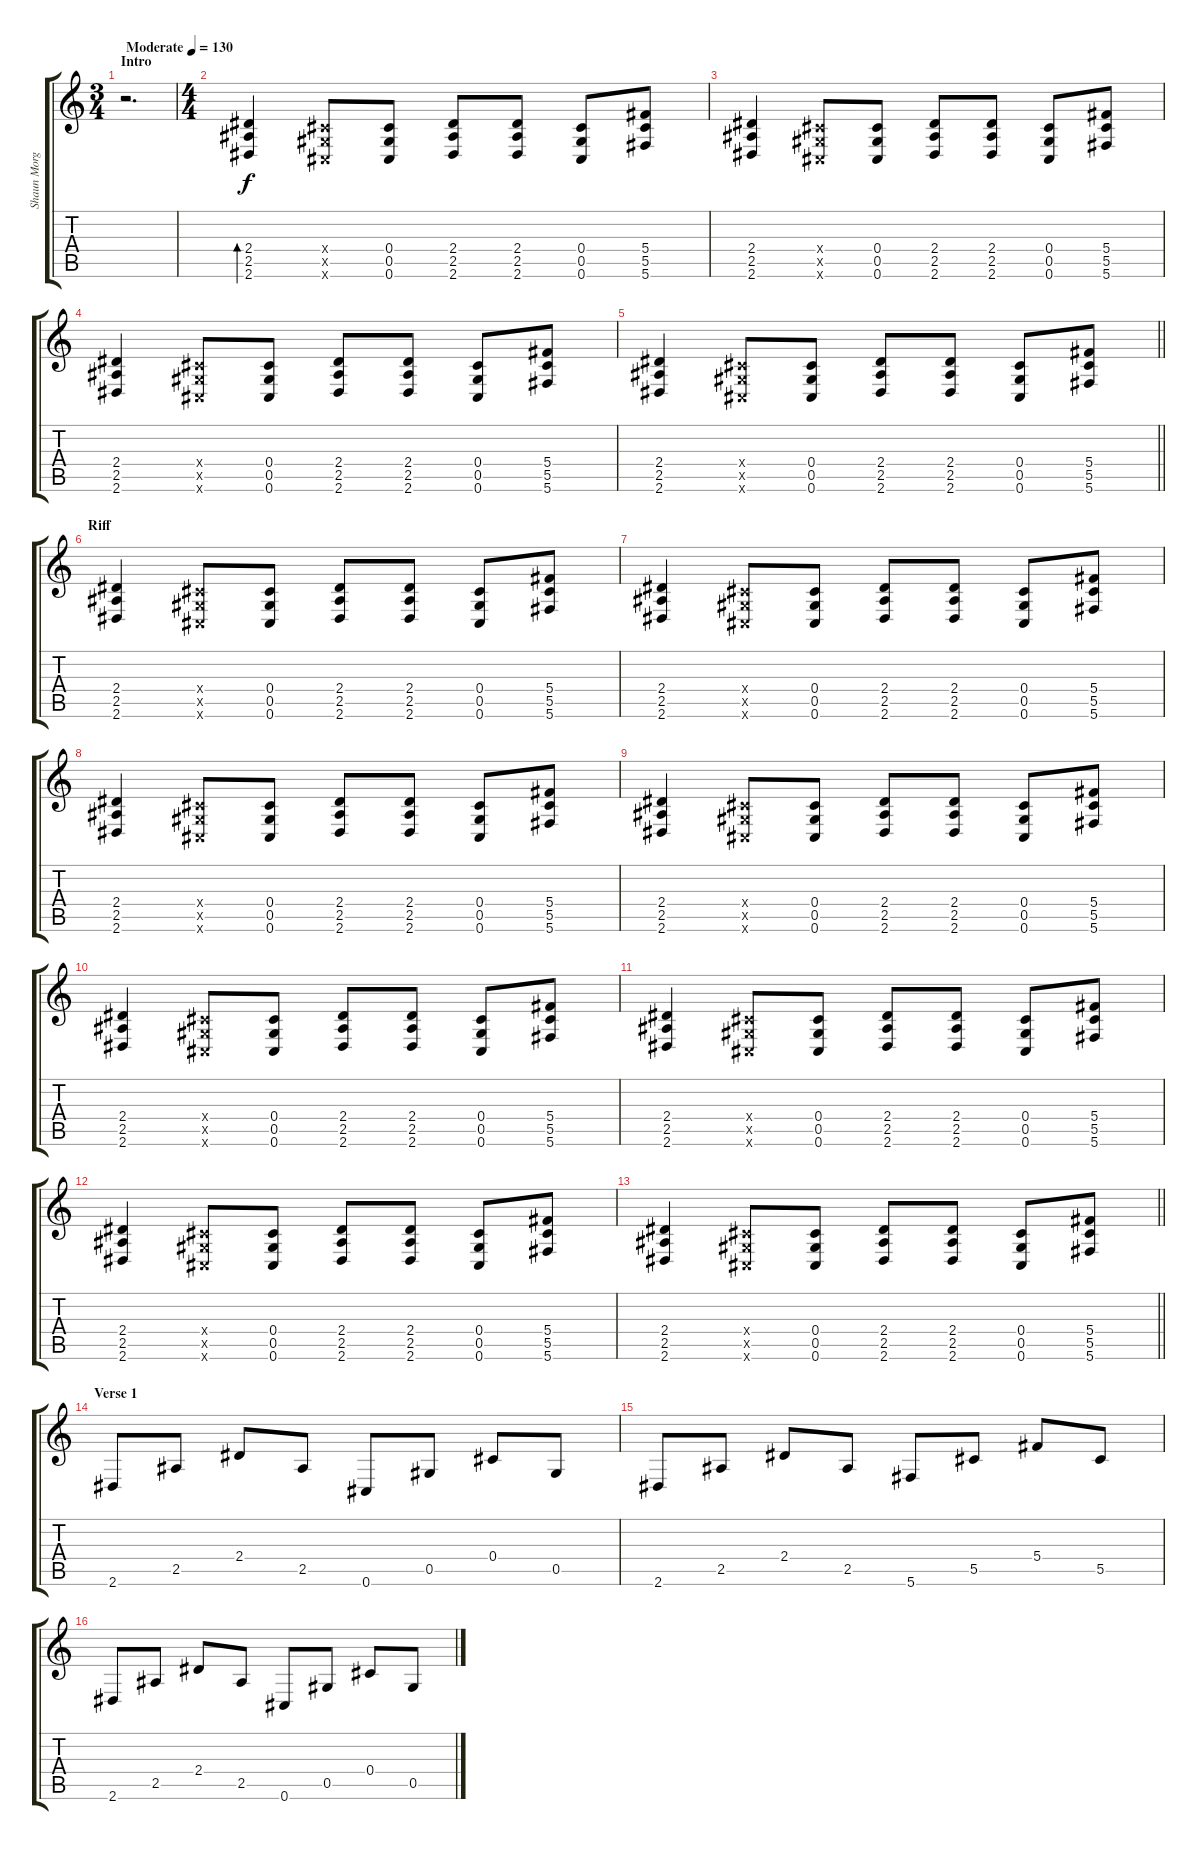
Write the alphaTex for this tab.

\track ("Shaun Morgan" "Shaun Morg") {instrument overdrivenguitar}
\staff {score tabs}
\tuning (Eb4 Bb3 Gb3 Db3 Ab2 Db2) {hide}
\ts (3 4)
\section ("" "Intro")
\tempo (130 "Moderate")
\clef g2
\ks c
r.2{d dy f instrument overdrivenguitar} |
\ts (4 4)
(2.4 2.5 2.6).4{bd 120} (0.4{x} 0.5{x} 0.6{x}).8 (0.4 0.5 0.6).8 (2.4 2.5 2.6).8 (2.4 2.5 2.6).8 (0.4 0.5 0.6).8 (5.4 5.5 5.6).8 |
(2.4 2.5 2.6).4 (0.4{x} 0.5{x} 0.6{x}).8 (0.4 0.5 0.6).8 (2.4 2.5 2.6).8 (2.4 2.5 2.6).8 (0.4 0.5 0.6).8 (5.4 5.5 5.6).8 |
(2.4 2.5 2.6).4 (0.4{x} 0.5{x} 0.6{x}).8 (0.4 0.5 0.6).8 (2.4 2.5 2.6).8 (2.4 2.5 2.6).8 (0.4 0.5 0.6).8 (5.4 5.5 5.6).8 |
\barLineRight lightlight
(2.4 2.5 2.6).4 (0.4{x} 0.5{x} 0.6{x}).8 (0.4 0.5 0.6).8 (2.4 2.5 2.6).8 (2.4 2.5 2.6).8 (0.4 0.5 0.6).8 (5.4 5.5 5.6).8 |
\section ("" "Riff")
(2.4 2.5 2.6).4 (0.4{x} 0.5{x} 0.6{x}).8 (0.4 0.5 0.6).8 (2.4 2.5 2.6).8 (2.4 2.5 2.6).8 (0.4 0.5 0.6).8 (5.4 5.5 5.6).8 |
(2.4 2.5 2.6).4 (0.4{x} 0.5{x} 0.6{x}).8 (0.4 0.5 0.6).8 (2.4 2.5 2.6).8 (2.4 2.5 2.6).8 (0.4 0.5 0.6).8 (5.4 5.5 5.6).8 |
(2.4 2.5 2.6).4 (0.4{x} 0.5{x} 0.6{x}).8 (0.4 0.5 0.6).8 (2.4 2.5 2.6).8 (2.4 2.5 2.6).8 (0.4 0.5 0.6).8 (5.4 5.5 5.6).8 |
(2.4 2.5 2.6).4 (0.4{x} 0.5{x} 0.6{x}).8 (0.4 0.5 0.6).8 (2.4 2.5 2.6).8 (2.4 2.5 2.6).8 (0.4 0.5 0.6).8 (5.4 5.5 5.6).8 |
(2.4 2.5 2.6).4 (0.4{x} 0.5{x} 0.6{x}).8 (0.4 0.5 0.6).8 (2.4 2.5 2.6).8 (2.4 2.5 2.6).8 (0.4 0.5 0.6).8 (5.4 5.5 5.6).8 |
(2.4 2.5 2.6).4 (0.4{x} 0.5{x} 0.6{x}).8 (0.4 0.5 0.6).8 (2.4 2.5 2.6).8 (2.4 2.5 2.6).8 (0.4 0.5 0.6).8 (5.4 5.5 5.6).8 |
(2.4 2.5 2.6).4 (0.4{x} 0.5{x} 0.6{x}).8 (0.4 0.5 0.6).8 (2.4 2.5 2.6).8 (2.4 2.5 2.6).8 (0.4 0.5 0.6).8 (5.4 5.5 5.6).8 |
\barLineRight lightlight
(2.4 2.5 2.6).4 (0.4{x} 0.5{x} 0.6{x}).8 (0.4 0.5 0.6).8 (2.4 2.5 2.6).8 (2.4 2.5 2.6).8 (0.4 0.5 0.6).8 (5.4 5.5 5.6).8 |
\section ("" "Verse 1")
2.6.8{instrument electricguitarclean} 2.5.8 2.4.8 2.5.8 0.6.8 0.5.8 0.4.8 0.5.8 |
2.6.8 2.5.8 2.4.8 2.5.8 5.6.8 5.5.8 5.4.8 5.5.8 |
2.6.8{instrument electricguitarclean} 2.5.8 2.4.8 2.5.8 0.6.8 0.5.8 0.4.8 0.5.8
